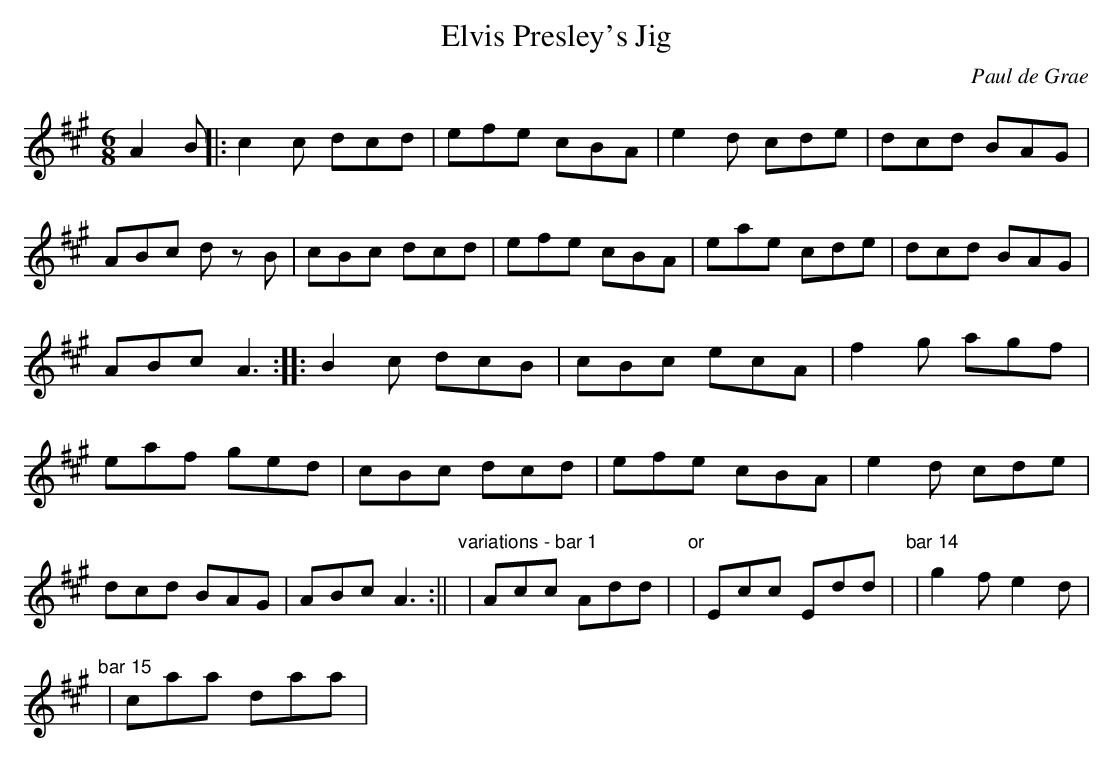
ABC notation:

X:1
T:Elvis Presley's Jig
C:Paul de Grae
M:6/8
L:1/8
K:A
A2 B||:c2 c dcd|efe cBA|e2 d cde|dcd BAG|ABc d z B|
cBc dcd|efe cBA|eae cde|dcd BAG|ABc A3:|
|:B2 c dcB|cBc ecA|f2 g agf|eaf ged|
cBc dcd|efe cBA|e2 d cde|dcd BAG|ABc A3:||
"variations - bar 1"
|Acc Add|   "or" |Ecc Edd|
"bar 14"
|g2 f e2 d|!
"bar 15"
|caa daa|
